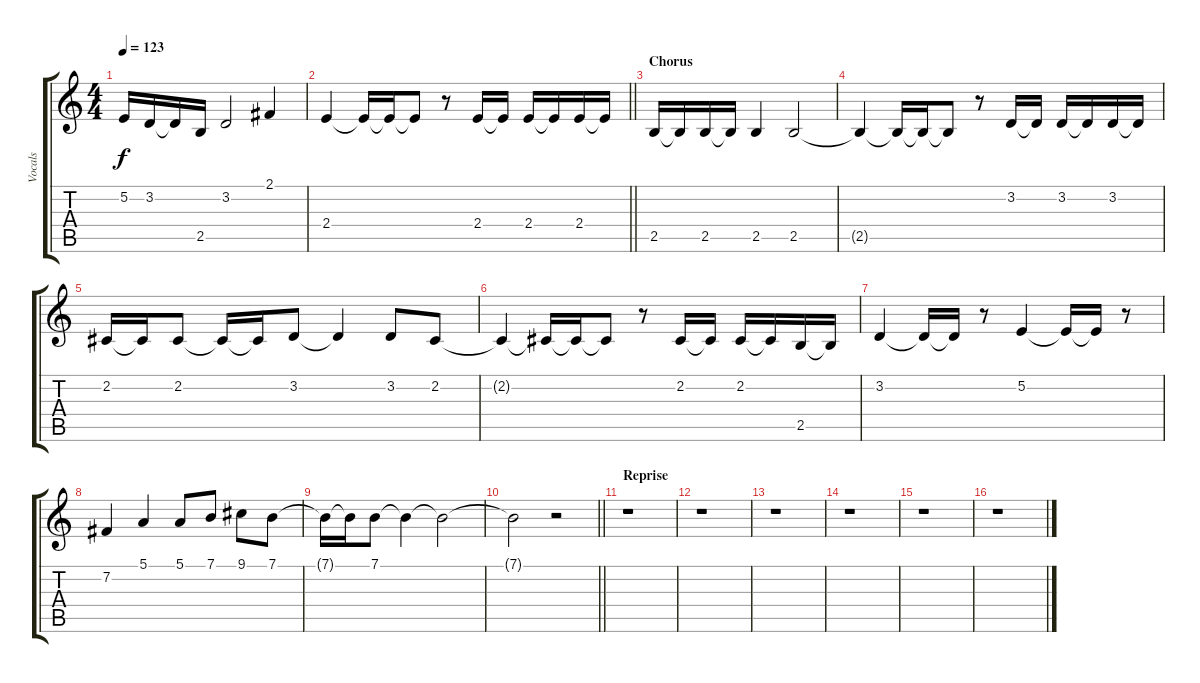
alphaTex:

\track ("Vocals    " "Vocals    ") {instrument altosax}
\staff {score tabs}
\tuning (E4 B3 G4 D4 A3 E3) {hide}
\ts (4 4)
\tempo 123
\clef g2
\ks c
5.2.16{dy f} 3.2.16 3.2{t}.16 2.5.16 3.2.2 2.1.4 |
\barLineRight lightlight
2.4.4 2.4{t}.16 2.4{t}.16 2.4{t}.8 r.8 2.4.16 2.4{t}.16 2.4.16 2.4{t}.16 2.4.16 2.4{t}.16 |
\section ("" "Chorus")
2.5.16 2.5{t}.16 2.5.16 2.5{t}.16 2.5.4 2.5.2 |
2.5{t}.4 2.5{t}.16 2.5{t}.16 2.5{t}.8 r.8 3.2.16 3.2{t}.16 3.2.16 3.2{t}.16 3.2.16 3.2{t}.16 |
2.2.16 2.2{t}.16 2.2.8 2.2{t}.16 2.2{t}.16 3.2.8 3.2{t}.4 3.2.8 2.2.8 |
2.2{t}.4 2.2{t}.16 2.2{t}.16 2.2{t}.8 r.8 2.2.16 2.2{t}.16 2.2.16 2.2{t}.16 2.5.16 2.5{t}.16 |
3.2.4 3.2{t}.16 3.2{t}.16 r.8 5.2.4 5.2{t}.16 5.2{t}.16 r.8 |
7.2.4 5.1.4 5.1.8 7.1.8 9.1.8 7.1.8 |
7.1{t}.16 7.1{t}.16 7.1.8 7.1{t}.4 7.1{t}.2 |
\barLineRight lightlight
7.1{t}.2 r.2 |
\section ("" "Reprise")
r.1 |
r.1 |
r.1 |
r.1 |
r.1 |
r.1
